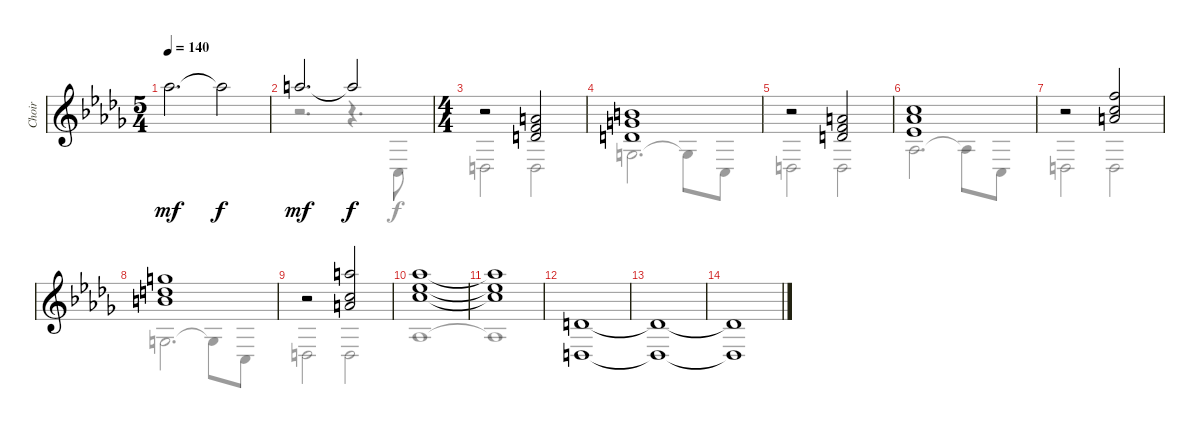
\track ("Choir" "Choir") {instrument choiraahs}
\staff {score}
\tuning (D4 A3 F3 C3 G2 D2) {hide}
\voice
\ts (5 4)
\tempo 140
\clef g2
\ks bbminor
18.1.2{d dy mf} 18.1{t}.2{dy f} |
19.1.2{d dy mf} 19.1{t}.2{dy f} |
\ts (4 4)
r.2 (7.1 8.2 9.3).2 |
(9.1 10.2 9.3).1 |
r.2 (7.1 8.2 9.3).2 |
(10.1 11.2 10.3).1 |
r.2 (15.1 15.2 16.3).2 |
(17.1 17.2 18.3).1 |
r.2 (19.1 15.2 16.3).2 |
(18.1 18.2 19.3).1 |
(18.1{t} 18.2{t} 19.3{t}).1 |
(9.3 7.5).1 |
(9.3{t} 7.5{t}).1{volume 8} |
(9.3{t} 7.5{t}).1
\voice
\clef g2
\ottava regular
\simile none
\ks bbminor
|
r.2{d} r.4{d} 5.5.8{dy f} |
7.5.2 7.5.2 |
12.5.2{d} 12.5{t}.8 5.5.8 |
7.5.2 7.5.2 |
13.5.2{d} 13.5{t}.8 5.5.8 |
7.5.2 7.5.2 |
12.5.2{d} 12.5{t}.8 5.5.8 |
7.5.2 7.5.2 |
13.5.1 |
13.5{t}.1 |
|
|
